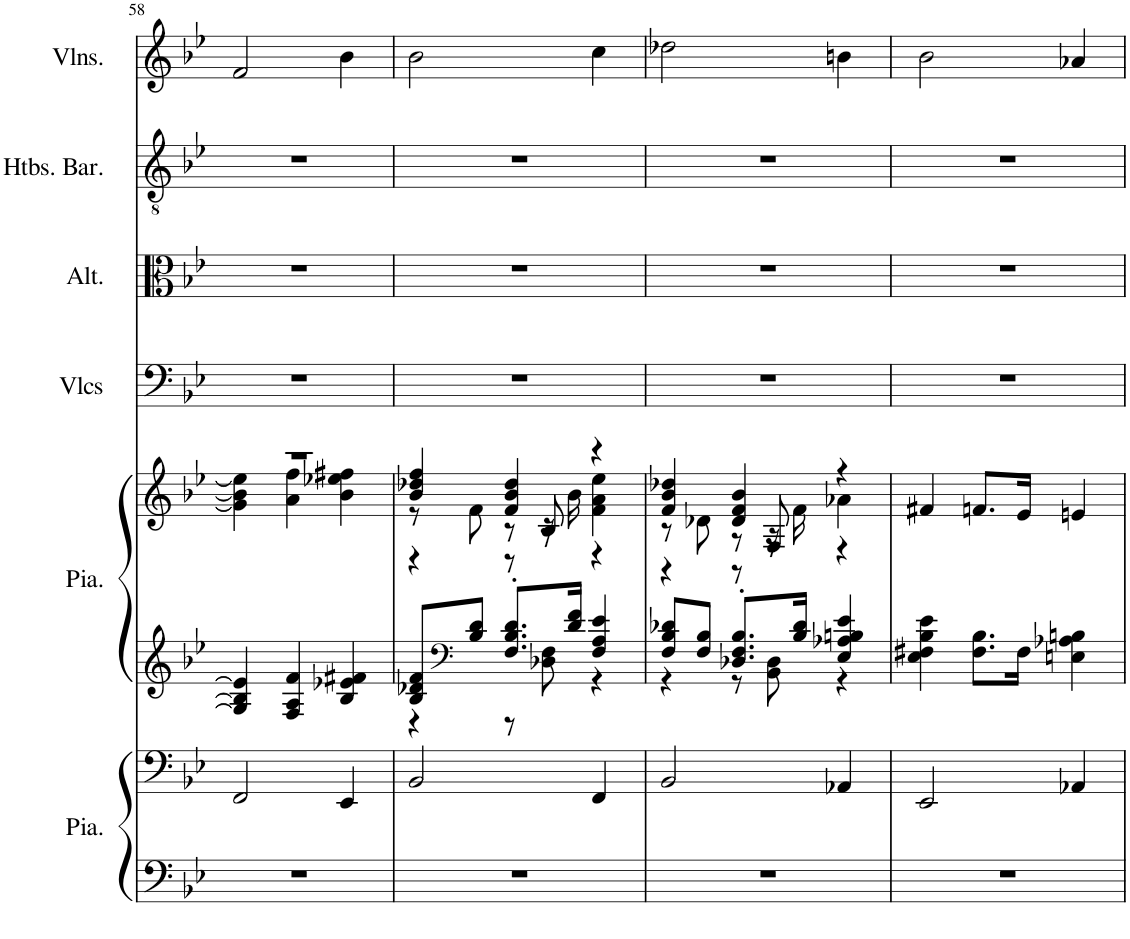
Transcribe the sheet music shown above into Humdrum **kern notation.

**kern	**kern	**kern	**kern	**kern	**kern	**kern	**kern
*part6	*part6	*part5	*part5	*part4	*part3	*part2	*part1
*staff8	*staff7	*staff6	*staff5	*staff4	*staff3	*staff2	*staff1
*I"Piano, Pedals	*	*I"Piano, Organ	*	*I"Violoncelles, Bass	*I"Altos, Tenor	*I"Hautbois Baryton, Alto	*I"Violons, Soprano
*I'Pia.	*	*I'Pia.	*	*I'Vlcs	*I'Alt.	*I'Htbs. Bar.	*I'Vlns.
!!LO:PB:g=z
*clefF4	*clefF4	*clefG2	*clefG2	*clefF4	*clefC3	*clefGv2	*clefG2
*k[b-e-]	*k[b-e-]	*k[b-e-]	*k[b-e-]	*k[b-e-]	*k[b-e-]	*k[b-e-]	*k[b-e-]
*M3/4	*M3/4	*M3/4	*M3/4	*M3/4	*M3/4	*M3/4	*M3/4
=58	=58	=58	=58	=58	=58	=58	=58
*	*	*	*^	*	*	*	*
2.r	2FF/	4G/] 4B-/] 4e/]	2.r	4g\] 4b-\] 4ee\]	2.r	2.r	2.r	2f/
.	.	4F/ 4A/ 4f/	.	4a\ 4ff\	.	.	.	.
.	4EE-/	4B-/ 4e-X/ 4f#X/	.	4b-\ 4ee-X\ 4ff#X\	.	.	.	4b-\
=59	=59	=59	=59	=59	=59	=59	=59	=59
*	*	*^	*	*^	*	*	*	*
2.r	2BB-/	8B-/ 8d-X/ 8f/L	4r	4b-/ 4dd-X/ 4ff/	8r	4r	2.r	2.r	2.r	2b-\
*	*	*clefF4	*	*	*	*	*	*	*	*
.	.	8B-/ 8d-/J	.	.	8f\	.	.	.	.	.
.	.	8.F/' 8.B-/' 8.d-/'L	8r	4f/ 4b-/ 4dd-/	8r	8r	.	.	.	.
.	.	.	8D-X\ 8F\	.	16r	8B-/	.	.	.	.
.	.	16d-/ 16f/Jk	.	.	16b-\	.	.	.	.	.
.	4FF/	4F/ 4A/ 4e-/	4r	4r	4f\ 4a\ 4ee-\	4r	.	.	.	4cc\
=60	=60	=60	=60	=60	=60	=60	=60	=60	=60	=60
2.r	2BB-/	8F/ 8B-/ 8d-X/L	4r	4f/ 4b-/ 4dd-X/	8r	4r	2.r	2.r	2.r	2dd-X\
.	.	8F/ 8B-/J	.	.	8d-X\	.	.	.	.	.
.	.	8.D-X/' 8.F/' 8.B-/'L	8r	4d-/ 4f/ 4b-/	8r	8r	.	.	.	.
.	.	.	8BB-\ 8D-\	.	16r	8F/	.	.	.	.
.	.	16B-/ 16d-/Jk	.	.	16f\	.	.	.	.	.
.	4AA-X/	4E-/ 4A-X/ 4Bn/ 4e-/	4r	4r	4a-X\	4r	.	.	.	4bn\
*	*	*v	*v	*	*	*	*	*	*	*
*	*	*	*v	*v	*v	*	*	*	*
=61	=61	=61	=61	=61	=61	=61	=61
2.r	2EE-/	4E-\ 4F#X\ 4B-\ 4e-\	4f#X/	2.r	2.r	2.r	2b-\
.	.	8.F#\ 8.B-\L	8.fn/L	.	.	.	.
.	.	16F#\Jk	16e-/Jk	.	.	.	.
.	4AA-X/	4En\ 4A-X\ 4Bn\	4en/	.	.	.	4a-X/
=	=	=	=	=	=	=	=
*-	*-	*-	*-	*-	*-	*-	*-
